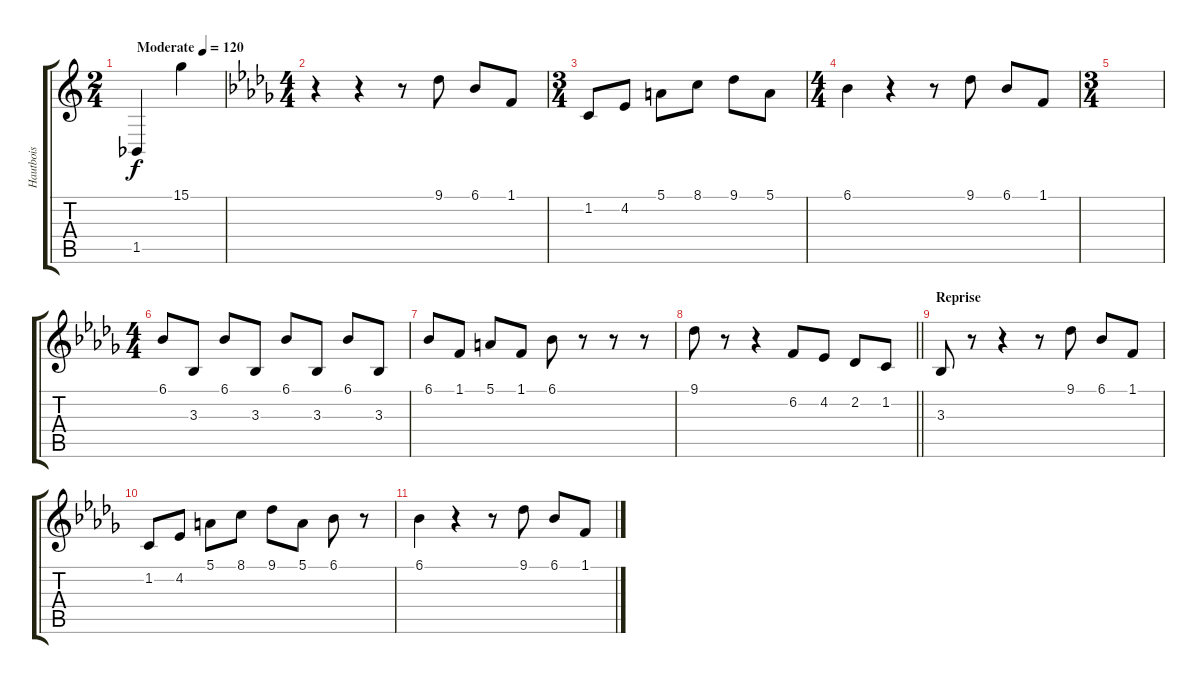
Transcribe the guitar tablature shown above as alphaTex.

\track ("Hautbois" "Hautbois") {instrument oboe}
\staff {score tabs}
\tuning (E4 B3 G3 D3 A2 E2) {hide}
\ts (2 4)
\tempo (120 "Moderate")
\clef g2
\ks c
1.5{acc b}.4{dy f instrument oboe} 15.1.4 |
\ts (4 4)
\ks bbminor
r.4 r.4 r.8 9.1.8 6.1.8 1.1.8 |
\ts (3 4)
1.2.8 4.2.8 5.1.8 8.1.8 9.1.8 5.1.8 |
\ts (4 4)
6.1.4 r.4 r.8 9.1.8 6.1.8 1.1.8 |
\ts (3 4)
|
\ts (4 4)
6.1.8 3.3.8 6.1.8 3.3.8 6.1.8 3.3.8 6.1.8 3.3.8 |
6.1.8 1.1.8 5.1.8 1.1.8 6.1.8 r.8 r.8 r.8 |
\barLineRight lightlight
9.1.8 r.8 r.4 6.2.8 4.2.8 2.2.8 1.2.8 |
\section ("" "Reprise")
3.3.8 r.8 r.4 r.8 9.1.8 6.1.8 1.1.8 |
1.2.8 4.2.8 5.1.8 8.1.8 9.1.8 5.1.8 6.1.8 r.8 |
6.1.4 r.4 r.8 9.1.8 6.1.8 1.1.8
